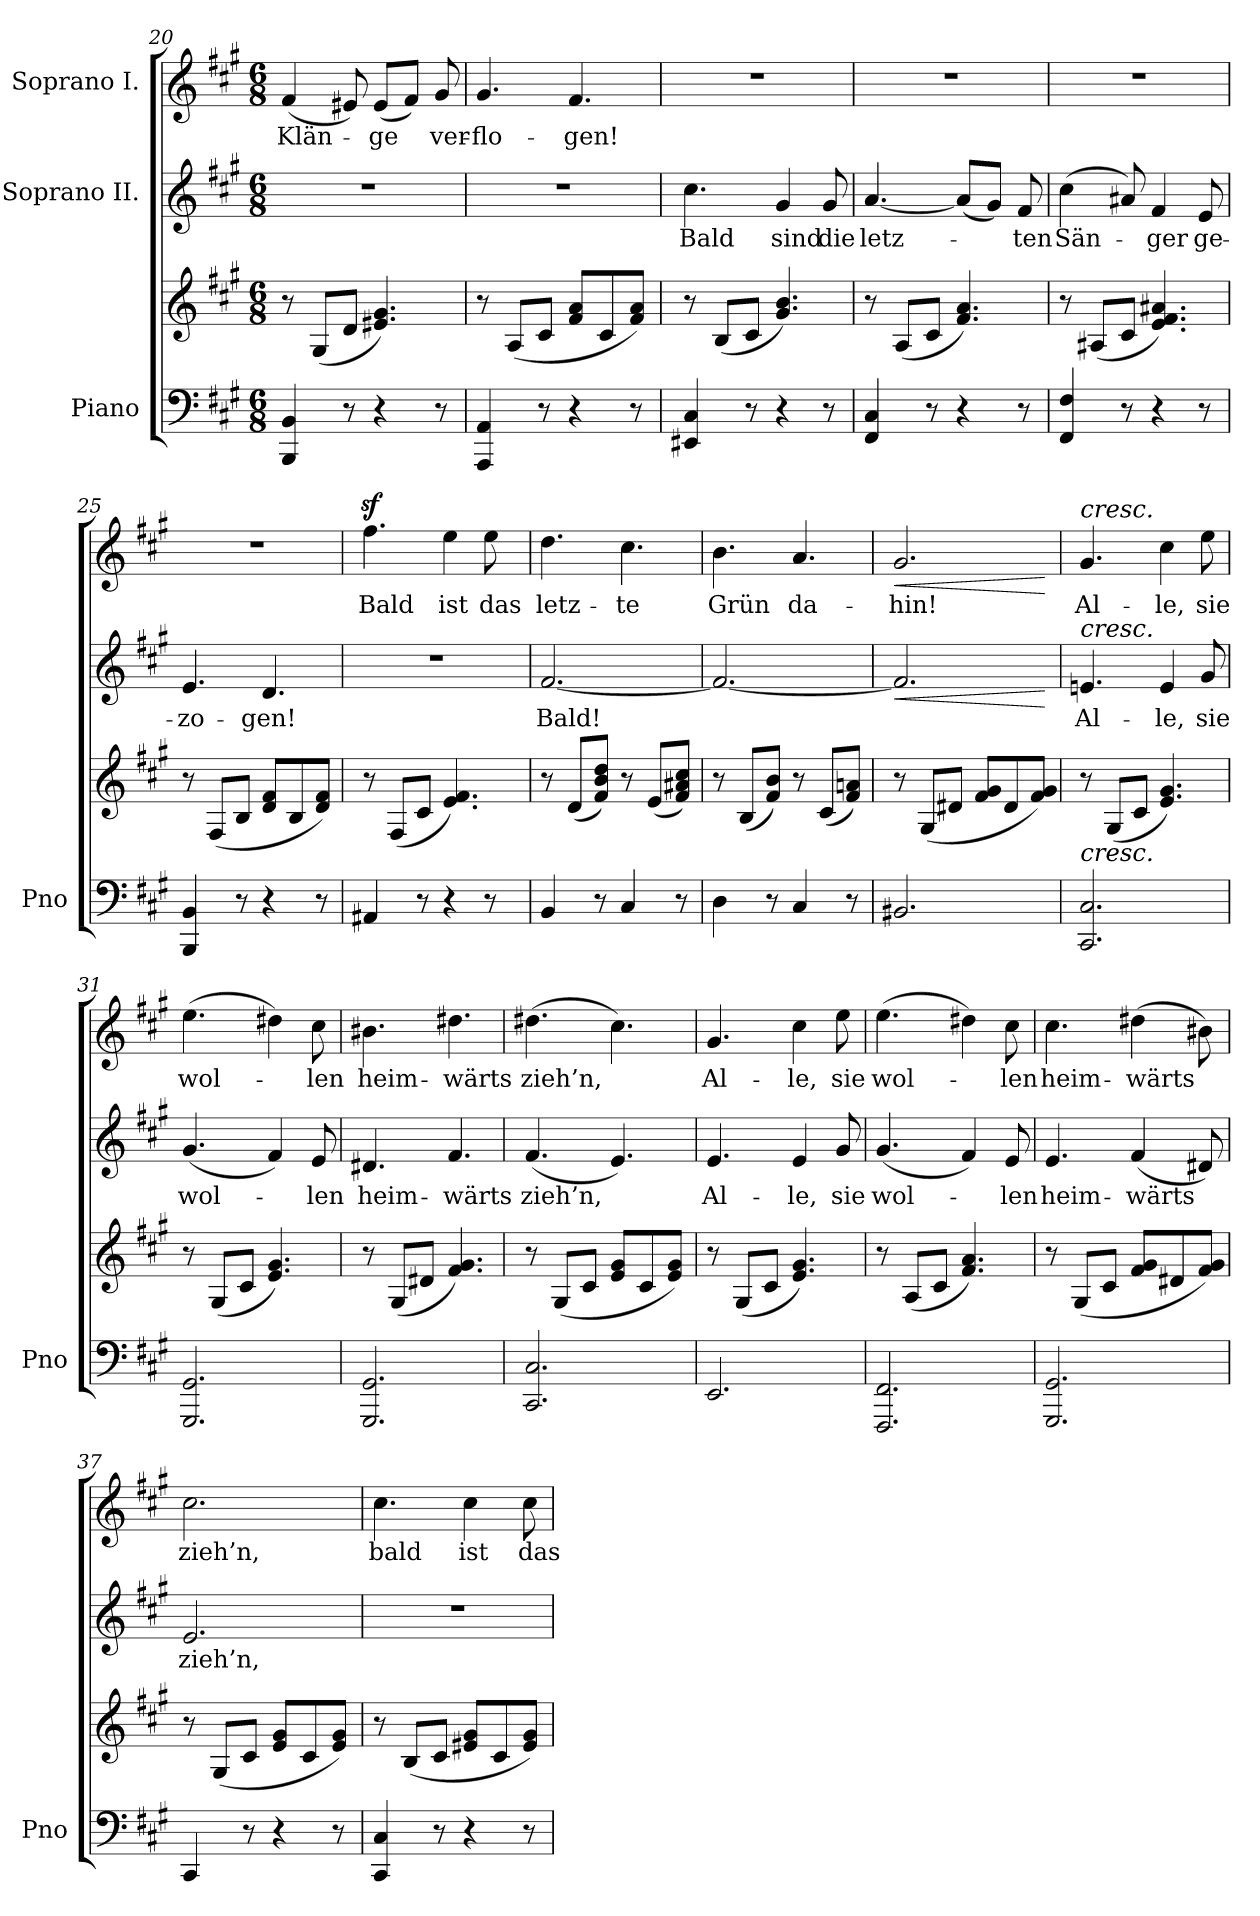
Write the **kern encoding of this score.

**kern	**kern	**kern	**text	**dynam	**kern	**text	**dynam
*part3	*part3	*part2	*part2	*part2	*part1	*part1	*part1
*staff4	*staff3	*staff2	*staff2	*staff2	*staff1	*staff1	*staff1
*I"Piano	*	*I"Soprano II.	*	*	*I"Soprano I.	*	*
*I'Pno	*	*	*	*	*	*	*
*clefF4	*clefG2	*clefG2	*	*	*clefG2	*	*
*k[f#c#g#]	*k[f#c#g#]	*k[f#c#g#]	*	*	*k[f#c#g#]	*	*
*M6/8	*M6/8	*M6/8	*	*	*M6/8	*	*
=20	=20	=20	=20	=20	=20	=20	=20
4BBB/ 4BB/	8r	2.r	.	.	(<4f#/	Klän-	.
.	(8G#/L	.	.	.	.	.	.
8r	8d/J	.	.	.	8e#X/)	.	.
4r	4.e#X/ 4.g#/)	.	.	.	(8e#/L	-ge	.
.	.	.	.	.	8f#/J)	.	.
8r	.	.	.	.	8g#/	ver-	.
=21	=21	=21	=21	=21	=21	=21	=21
4AAA/ 4AA/	8r	2.r	.	.	4.g#/	-flo-	.
.	(<8A/L	.	.	.	.	.	.
8r	8c#/J	.	.	.	.	.	.
4r	8f#/ 8a/L	.	.	.	4.f#/	-gen!	.
.	8c#/	.	.	.	.	.	.
8r	8f#/ 8a/J)	.	.	.	.	.	.
=22	=22	=22	=22	=22	=22	=22	=22
4EE#X/ 4C#/	8r	4.cc#\	Bald	.	2.r	.	.
.	(8B/L	.	.	.	.	.	.
8r	8c#/J	.	.	.	.	.	.
4r	4.g#/ 4.b/)	4g#/	sind	.	.	.	.
8r	.	8g#/	die	.	.	.	.
=23	=23	=23	=23	=23	=23	=23	=23
4FF#/ 4C#/	8r	[4.a/	letz-	.	2.r	.	.
.	(8A/L	.	.	.	.	.	.
8r	8c#/J	.	.	.	.	.	.
4r	4.f#/ 4.a/)	(8a/L]	.	.	.	.	.
.	.	8g#/J)	.	.	.	.	.
8r	.	8f#/	-ten	.	.	.	.
=24	=24	=24	=24	=24	=24	=24	=24
4FF#/ 4F#/	8r	(>4cc#\	Sän-	.	2.r	.	.
.	(8A#X/L	.	.	.	.	.	.
8r	8c#/J	8a#X/)	.	.	.	.	.
4r	4.e/ 4.f#/ 4.a#X/)	4f#/	-ger	.	.	.	.
8r	.	8e/	ge-	.	.	.	.
=25	=25	=25	=25	=25	=25	=25	=25
4BBB/ 4BB/	8r	4.e/	-zo-	.	2.r	.	.
.	(<8F#/L	.	.	.	.	.	.
8r	8B/J	.	.	.	.	.	.
4r	8d/ 8f#/L	4.d/	-gen!	.	.	.	.
.	8B/	.	.	.	.	.	.
8r	8d/ 8f#/J)	.	.	.	.	.	.
=26	=26	=26	=26	=26	=26	=26	=26
4AA#X/	8r	2.r	.	.	4.ff#z>\	Bald	.
.	(8F#/L	.	.	.	.	.	.
8r	8c#/J	.	.	.	.	.	.
4r	4.e/ 4.f#/)	.	.	.	4ee\	ist	.
8r	.	.	.	.	8ee\	das	.
=27	=27	=27	=27	=27	=27	=27	=27
4BB/	8r	[2.f#/	Bald!	.	4.dd\	letz-	.
.	(8d/L	.	.	.	.	.	.
8r	8f#/ 8b/ 8dd/J)	.	.	.	.	.	.
4C#/	8r	.	.	.	4.cc#\	-te	.
.	(8e/L	.	.	.	.	.	.
8r	8f#/ 8a#X/ 8cc#/J)	.	.	.	.	.	.
=28	=28	=28	=28	=28	=28	=28	=28
4D\	8r	2.f#/_	.	.	4.b\	Grün	.
.	(8B/L	.	.	.	.	.	.
8r	8f#/ 8b/J)	.	.	.	.	.	.
4C#/	8r	.	.	.	4.a/	da-	.
.	(8c#/L	.	.	.	.	.	.
8r	8f#/ 8an/J)	.	.	.	.	.	.
=29	=29	=29	=29	=29	=29	=29	=29
!	!	!	!	!LO:HP:b	!	!	!LO:HP:b
2.BB#X/	8r	2.f#/]	.	<	2.g#/	-hin!	<
.	(<8G#/L	.	.	.	.	.	.
.	8d#X/J	.	.	.	.	.	.
.	8f#/ 8g#/L	.	.	.	.	.	.
.	8d#/	.	.	.	.	.	.
.	8f#/ 8g#/J)	.	.	.	.	.	.
.	.	.	.	[	.	.	[
=30	=30	=30	=30	=30	=30	=30	=30
!	!	!	!	!	!LO:TX:a:i:t=cresc.	!	!
!	!	!LO:TX:a:i:t=cresc.	!	!	!	!	!
!	!LO:TX:b:i:t=cresc.	!	!	!	!	!	!
2.CC#/ 2.C#/	8r	4.en/	Al-	.	4.g#/	Al-	.
.	(8G#/L	.	.	.	.	.	.
.	8c#/J	.	.	.	.	.	.
.	4.e/ 4.g#/)	4e/	-le,	.	4cc#\	-le,	.
.	.	8g#/	sie	.	8ee\	sie	.
=31	=31	=31	=31	=31	=31	=31	=31
2.GGG#/ 2.GG#/	8r	(<4.g#/	wol-	.	(>4.ee\	wol-	.
.	(8G#/L	.	.	.	.	.	.
.	8c#/J	.	.	.	.	.	.
.	4.e/ 4.g#/)	4f#/)	.	.	4dd#X\)	.	.
.	.	8e/	-len	.	8cc#\	-len	.
=32	=32	=32	=32	=32	=32	=32	=32
2.GGG#/ 2.GG#/	8r	4.d#X/	heim-	.	4.b#X\	heim-	.
.	(8G#/L	.	.	.	.	.	.
.	8d#X/J	.	.	.	.	.	.
.	4.f#/ 4.g#/)	4.f#/	-wärts	.	4.dd#X\	-wärts	.
=33	=33	=33	=33	=33	=33	=33	=33
2.CC#/ 2.C#/	8r	(<4.f#/	zieh’n,	.	(>4.dd#X\	zieh’n,	.
.	(<8G#/L	.	.	.	.	.	.
.	8c#/J	.	.	.	.	.	.
.	8e/ 8g#/L	4.e/)	.	.	4.cc#\)	.	.
.	8c#/	.	.	.	.	.	.
.	8e/ 8g#/J)	.	.	.	.	.	.
=34	=34	=34	=34	=34	=34	=34	=34
2.EE/	8r	4.e/	Al-	.	4.g#/	Al-	.
.	(8G#/L	.	.	.	.	.	.
.	8c#/J	.	.	.	.	.	.
.	4.e/ 4.g#/)	4e/	-le,	.	4cc#\	-le,	.
.	.	8g#/	sie	.	8ee\	sie	.
=35	=35	=35	=35	=35	=35	=35	=35
2.FFF#/ 2.FF#/	8r	(<4.g#/	wol-	.	(>4.ee\	wol-	.
.	(8A/L	.	.	.	.	.	.
.	8c#/J	.	.	.	.	.	.
.	4.f#/ 4.a/)	4f#/)	.	.	4dd#X\)	.	.
.	.	8e/	-len	.	8cc#\	-len	.
=36	=36	=36	=36	=36	=36	=36	=36
2.GGG#/ 2.GG#/	8r	4.e/	heim-	.	4.cc#\	heim-	.
.	(<8G#/L	.	.	.	.	.	.
.	8c#/J	.	.	.	.	.	.
.	8f#/ 8g#/L	(4f#/	-wärts	.	(>4dd#X\	-wärts	.
.	8d#X/	.	.	.	.	.	.
.	8f#/ 8g#/J)	8d#X/)	.	.	8b#X\)	.	.
=37	=37	=37	=37	=37	=37	=37	=37
4CC#/	8r	2.e/	zieh’n,	.	2.cc#\	zieh’n,	.
.	(<8G#/L	.	.	.	.	.	.
8r	8c#/J	.	.	.	.	.	.
4r	8e/ 8g#/L	.	.	.	.	.	.
.	8c#/	.	.	.	.	.	.
8r	8e/ 8g#/J)	.	.	.	.	.	.
=38	=38	=38	=38	=38	=38	=38	=38
4CC#/ 4C#/	8r	2.r	.	.	4.cc#\	bald	.
.	(<8B/L	.	.	.	.	.	.
8r	8c#/J	.	.	.	.	.	.
4r	8e#X/ 8g#/L	.	.	.	4cc#\	ist	.
.	8c#/	.	.	.	.	.	.
8r	8e#/ 8g#/J)	.	.	.	8cc#\	das	.
=	=	=	=	=	=	=	=
*-	*-	*-	*-	*-	*-	*-	*-
